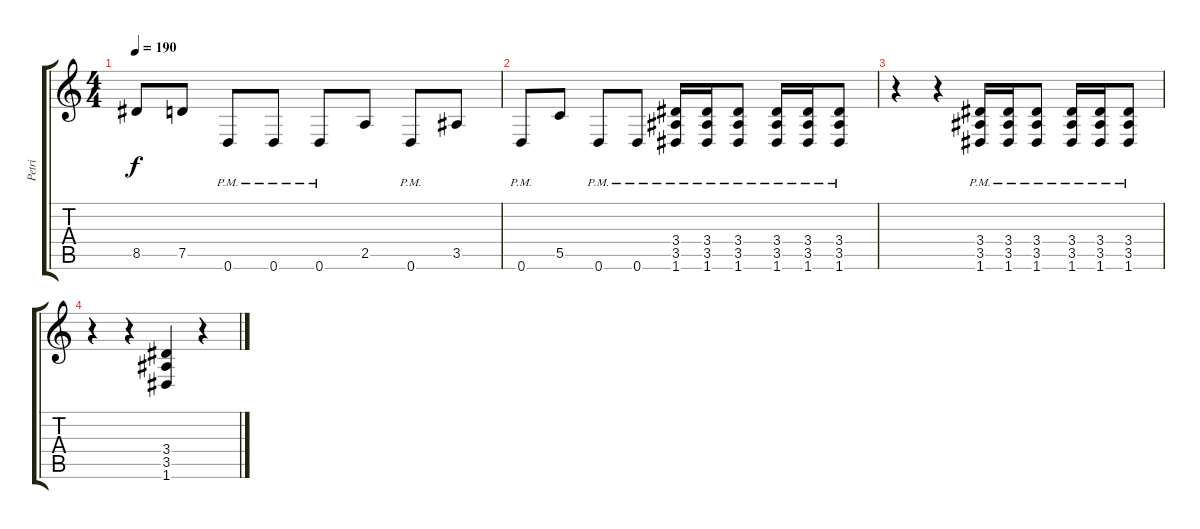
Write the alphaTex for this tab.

\track ("Petri" "Petri") {instrument distortionguitar}
\staff {score tabs}
\tuning (D4 A3 F3 C3 G2 D2) {hide}
\ts (4 4)
\tempo 190
\clef g2
\ks c
8.5.8{dy f} 7.5.8 0.6{pm}.8 0.6{pm}.8 0.6{pm}.8 2.5.8 0.6{pm}.8 3.5.8 |
0.6{pm}.8 5.5.8 0.6{pm}.8 0.6{pm}.8 (3.4{pm} 3.5{pm} 1.6{pm}).16 (3.4{pm} 3.5{pm} 1.6{pm}).16 (3.4{pm} 3.5{pm} 1.6{pm}).8 (3.4{pm} 3.5{pm} 1.6{pm}).16 (3.4{pm} 3.5{pm} 1.6{pm}).16 (3.4{pm} 3.5{pm} 1.6{pm}).8 |
r.4 r.4 (3.4{pm} 3.5{pm} 1.6{pm}).16 (3.4{pm} 3.5{pm} 1.6{pm}).16 (3.4{pm} 3.5{pm} 1.6{pm}).8 (3.4{pm} 3.5{pm} 1.6{pm}).16 (3.4{pm} 3.5{pm} 1.6{pm}).16 (3.4{pm} 3.5{pm} 1.6{pm}).8 |
r.4 r.4 (3.4 3.5 1.6).4 r.4
